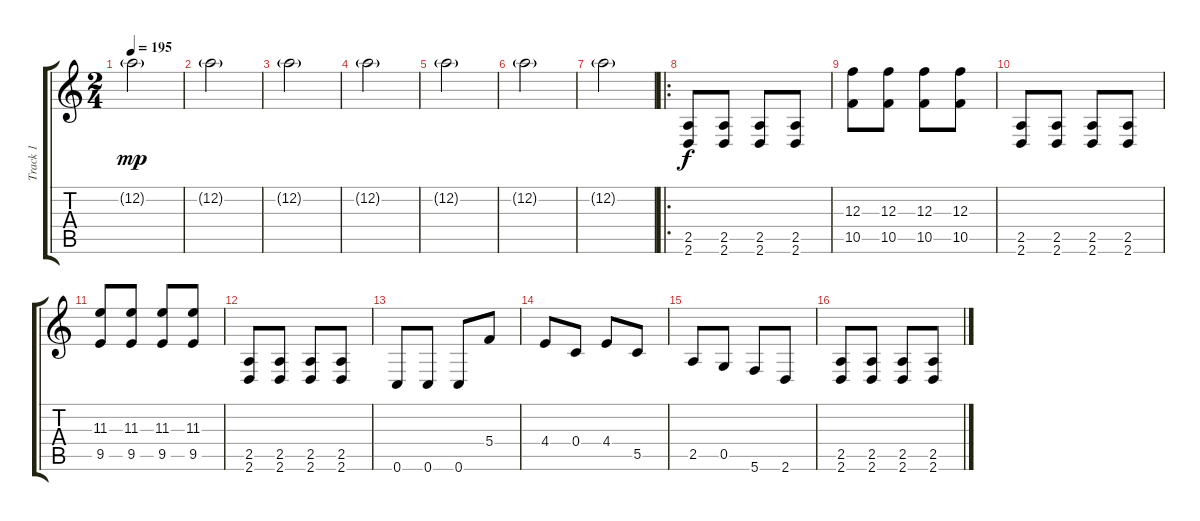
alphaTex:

\track ("Track 1" "Track 1") {instrument overdrivenguitar}
\staff {score tabs}
\tuning (D4 A3 F3 C3 G2 C2) {hide}
\ts (2 4)
\tempo 195
\clef g2
\ks c
12.2{g}.2{dy mp} |
12.2{g}.2 |
12.2{g}.2 |
12.2{g}.2 |
12.2{g}.2 |
12.2{g}.2 |
12.2{g}.2 |
\ro
(2.5 2.6).8{dy f} (2.5 2.6).8 (2.5 2.6).8 (2.5 2.6).8 |
(12.3 10.5).8 (12.3 10.5).8 (12.3 10.5).8 (12.3 10.5).8 |
(2.5 2.6).8 (2.5 2.6).8 (2.5 2.6).8 (2.5 2.6).8 |
(11.3 9.5).8 (11.3 9.5).8 (11.3 9.5).8 (11.3 9.5).8 |
(2.5 2.6).8 (2.5 2.6).8 (2.5 2.6).8 (2.5 2.6).8 |
0.6.8 0.6.8 0.6.8 5.4.8 |
4.4.8 0.4.8 4.4.8 5.5.8 |
2.5.8 0.5.8 5.6.8 2.6.8 |
(2.5 2.6).8 (2.5 2.6).8 (2.5 2.6).8 (2.5 2.6).8
